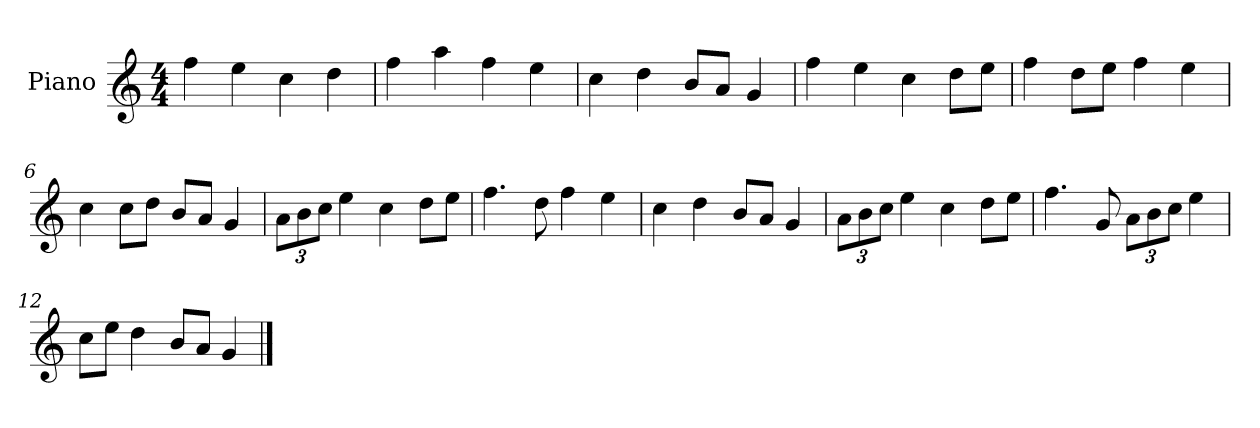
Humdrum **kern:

**kern
*part1
*staff1
*I"Piano
*I'P-no
*clefG2
*k[]
*M4/4
*MM90
=1
4ff\
4ee\
4cc\
4dd\
=2
4ff\
4aa\
4ff\
4ee\
=3
4cc\
4dd\
8b/L
8a/J
4g/
=4
4ff\
4ee\
4cc\
8dd\L
8ee\J
=5
4ff\
8dd\L
8ee\J
4ff\
4ee\
=6
4cc\
8cc\L
8dd\J
8b/L
8a/J
4g/
=7
*Xbrackettup
12a\L
12b\
12cc\J
4ee\
4cc\
8dd\L
8ee\J
!!LO:LB:g=z
=8
4.ff\
8dd\
4ff\
4ee\
=9
4cc\
4dd\
8b/L
8a/J
4g/
=10
12a\L
12b\
12cc\J
4ee\
4cc\
8dd\L
8ee\J
=11
4.ff\
8g/
12a\L
12b\
12cc\J
4ee\
=12
8cc\L
8ee\J
4dd\
8b/L
8a/J
4g/
==
*-
